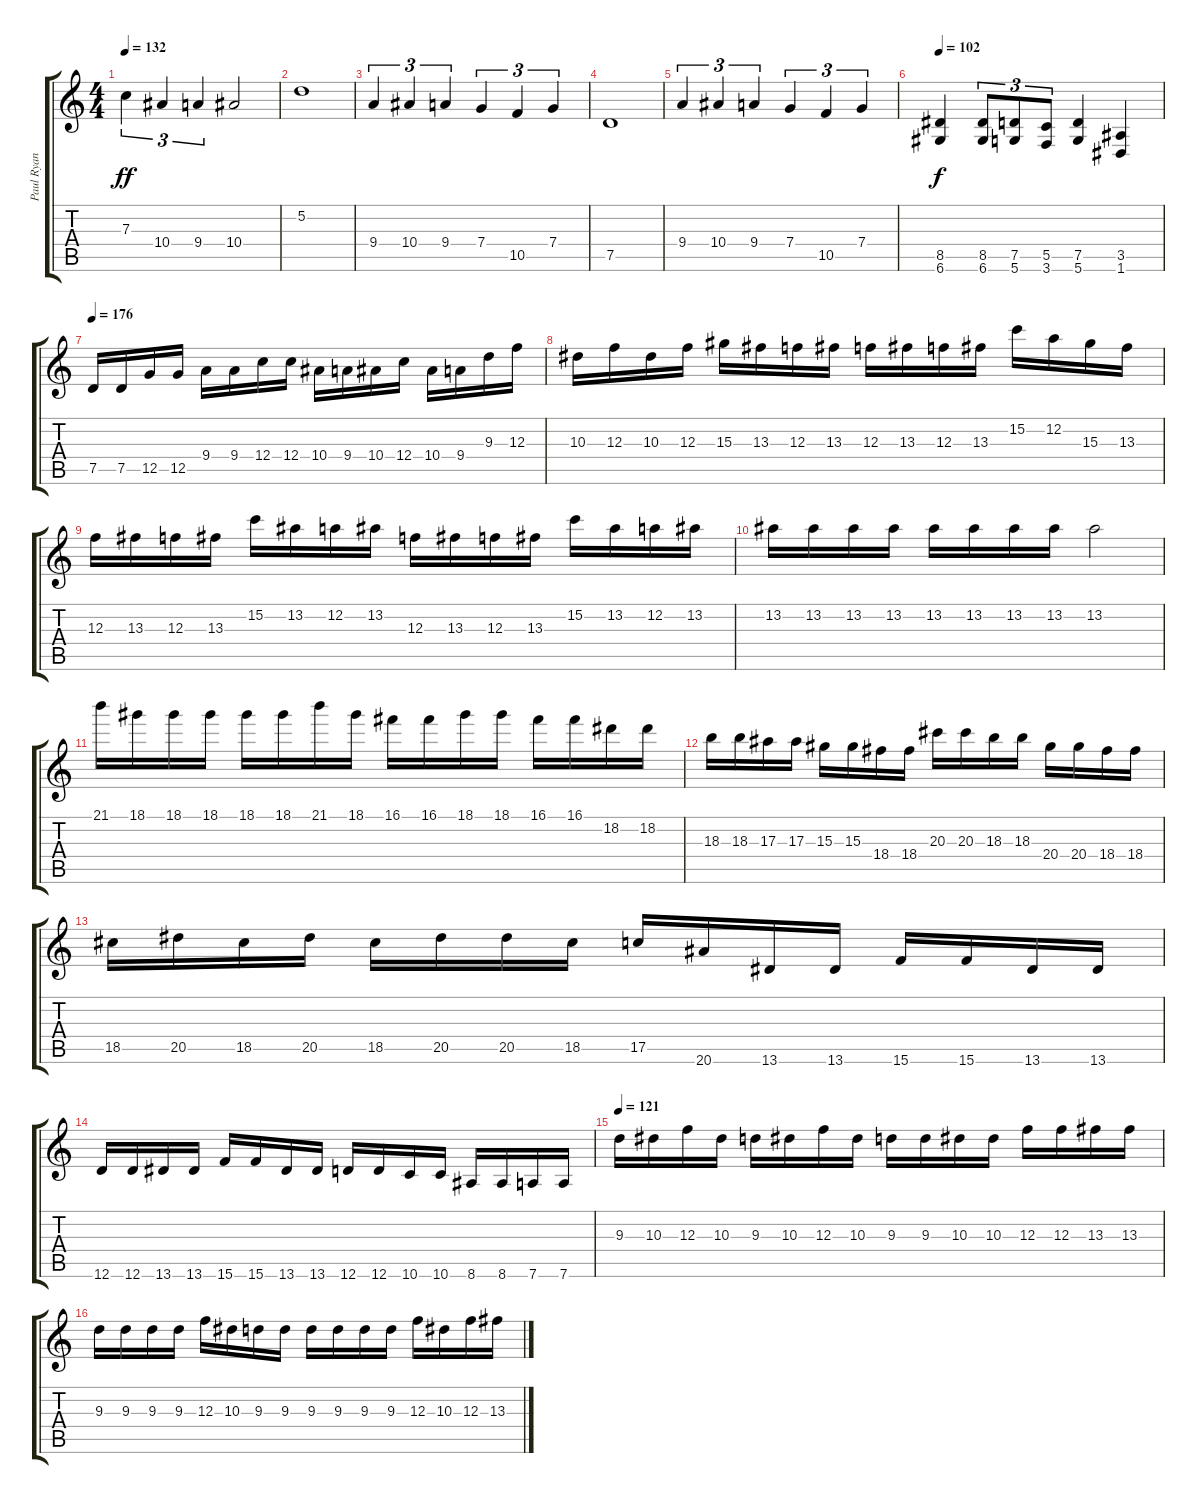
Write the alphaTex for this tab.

\track ("Paul Ryan (Guitar)" "Paul Ryan ") {instrument distortionguitar}
\staff {score tabs}
\tuning (D4 A3 F3 C3 G2 D2) {hide}
\ts (4 4)
\tempo 132
\clef g2
\ks c
7.3.4{tu (3 2) dy ff} 10.4.4{tu (3 2)} 9.4.4{tu (3 2)} 10.4.2 |
5.2.1 |
9.4.4{tu (3 2)} 10.4.4{tu (3 2)} 9.4.4{tu (3 2)} 7.4.4{tu (3 2)} 10.5.4{tu (3 2)} 7.4.4{tu (3 2)} |
7.5.1 |
9.4.4{tu (3 2)} 10.4.4{tu (3 2)} 9.4.4{tu (3 2)} 7.4.4{tu (3 2)} 10.5.4{tu (3 2)} 7.4.4{tu (3 2)} |
\tempo 102
(8.5 6.6).4{dy f instrument distortionguitar} (8.5 6.6).8{tu (3 2)} (7.5 5.6).8{tu (3 2)} (5.5 3.6).8{tu (3 2)} (7.5 5.6).4 (3.5 1.6).4 |
\tempo 176
7.5.16{instrument overdrivenguitar} 7.5.16 12.5.16 12.5.16 9.4.16 9.4.16 12.4.16 12.4.16 10.4.16 9.4.16 10.4.16 12.4.16 10.4.16 9.4.16 9.3.16 12.3.16 |
10.3.16 12.3.16 10.3.16 12.3.16 15.3.16 13.3.16 12.3.16 13.3.16 12.3.16 13.3.16 12.3.16 13.3.16 15.2.16 12.2.16 15.3.16 13.3.16 |
12.3.16 13.3.16 12.3.16 13.3.16 15.2.16 13.2.16 12.2.16 13.2.16 12.3.16 13.3.16 12.3.16 13.3.16 15.2.16 13.2.16 12.2.16 13.2.16 |
13.2.16 13.2.16 13.2.16 13.2.16 13.2.16 13.2.16 13.2.16 13.2.16 13.2.2 |
21.1.16 18.1.16 18.1.16 18.1.16 18.1.16 18.1.16 21.1.16 18.1.16 16.1.16 16.1.16 18.1.16 18.1.16 16.1.16 16.1.16 18.2.16 18.2.16 |
18.3.16 18.3.16 17.3.16 17.3.16 15.3.16 15.3.16 18.4.16 18.4.16 20.3.16 20.3.16 18.3.16 18.3.16 20.4.16 20.4.16 18.4.16 18.4.16 |
18.5.16 20.5.16 18.5.16 20.5.16 18.5.16 20.5.16 20.5.16 18.5.16 17.5.16 20.6.16 13.6.16 13.6.16 15.6.16 15.6.16 13.6.16 13.6.16 |
12.6.16 12.6.16 13.6.16 13.6.16 15.6.16 15.6.16 13.6.16 13.6.16 12.6.16 12.6.16 10.6.16 10.6.16 8.6.16 8.6.16 7.6.16 7.6.16 |
\tempo 121
9.3.16 10.3.16 12.3.16 10.3.16 9.3.16 10.3.16 12.3.16 10.3.16 9.3.16 9.3.16 10.3.16 10.3.16 12.3.16 12.3.16 13.3.16 13.3.16 |
9.3.16 9.3.16 9.3.16 9.3.16 12.3.16 10.3.16 9.3.16 9.3.16 9.3.16 9.3.16 9.3.16 9.3.16 12.3.16 10.3.16 12.3.16 13.3.16
